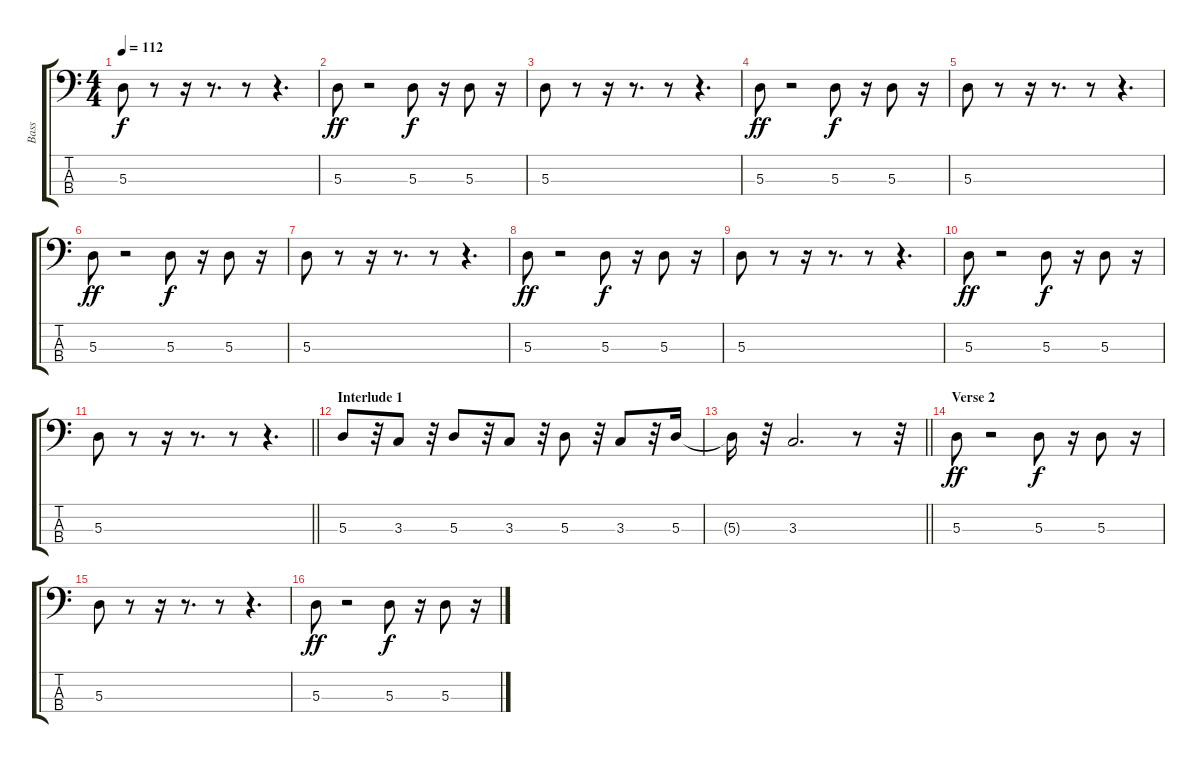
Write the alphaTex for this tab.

\track ("Bass" "Bass") {instrument electricbassfinger}
\staff {score tabs}
\tuning (G2 D2 A1 E1) {hide}
\ts (4 4)
\tempo 112
\clef f4
\ks c
5.3.8{dy f} r.8 r.16 r.8{d} r.8 r.4{d} |
5.3.8{dy ff} r.2 5.3.8{dy f} r.16 5.3.8 r.16 |
5.3.8 r.8 r.16 r.8{d} r.8 r.4{d} |
5.3.8{dy ff} r.2 5.3.8{dy f} r.16 5.3.8 r.16 |
5.3.8 r.8 r.16 r.8{d} r.8 r.4{d} |
5.3.8{dy ff} r.2 5.3.8{dy f} r.16 5.3.8 r.16 |
5.3.8 r.8 r.16 r.8{d} r.8 r.4{d} |
5.3.8{dy ff} r.2 5.3.8{dy f} r.16 5.3.8 r.16 |
5.3.8 r.8 r.16 r.8{d} r.8 r.4{d} |
5.3.8{dy ff} r.2 5.3.8{dy f} r.16 5.3.8 r.16 |
\barLineRight lightlight
5.3.8 r.8 r.16 r.8{d} r.8 r.4{d} |
\section ("" "Interlude 1")
5.3.8 r.32 3.3.8 r.32 5.3.8 r.32 3.3.8 r.32 5.3.8 r.32 3.3.8 r.32 5.3.16 |
\barLineRight lightlight
5.3{t}.16 r.32 3.3.2{d} r.8 r.32 |
\section ("" "Verse 2")
5.3.8{dy ff} r.2 5.3.8{dy f} r.16 5.3.8 r.16 |
5.3.8 r.8 r.16 r.8{d} r.8 r.4{d} |
5.3.8{dy ff} r.2 5.3.8{dy f} r.16 5.3.8 r.16
